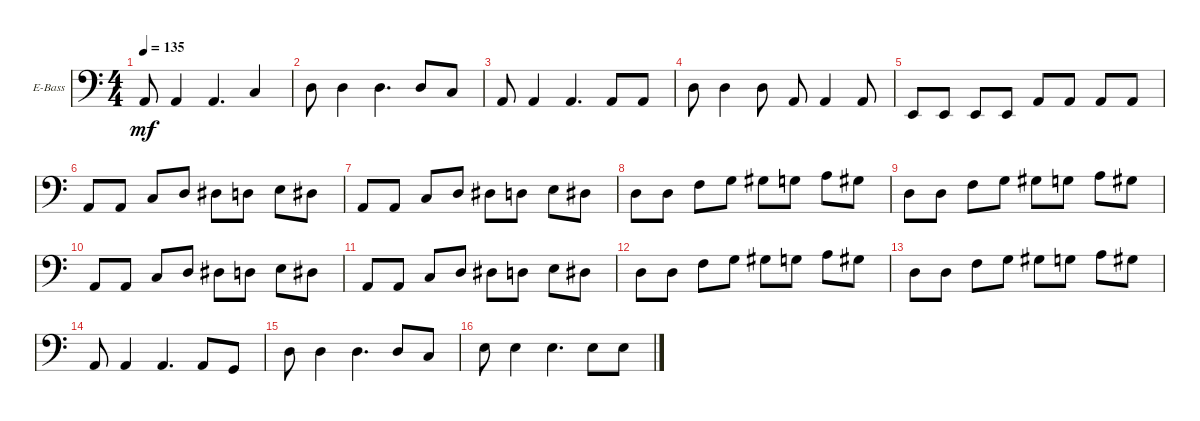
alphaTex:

\defaultSystemsLayout 4
\bracketExtendMode groupsimilarinstruments
\firstSystemTrackNameOrientation horizontal
\otherSystemsTrackNameOrientation horizontal
\track ("Electric Bass" "E-Bass") {instrument electricbassfinger}
\staff {score}
\tuning (G2 D2 A1 E1)
\ts (4 4)
\tempo 135
\clef f4
\ks c
5.4.8{dy mf} 5.4.4 5.4.4{d} 3.3.4 |
5.3.8 5.3.4 5.3.4{d} 5.3.8 3.3.8 |
5.4.8 5.4.4 5.4.4{d} 5.4.8 5.4.8 |
5.3.8 5.3.4 5.3.8 5.4.8 5.4.4 5.4.8 |
0.4.8 0.4.8 0.4.8 0.4.8 5.4.8 5.4.8 5.4.8 5.4.8 |
5.4.8 5.4.8 8.4.8 5.3.8 6.3.8 5.3.8 7.3.8 6.3.8 |
5.4.8 5.4.8 8.4.8 5.3.8 6.3.8 5.3.8 7.3.8 6.3.8 |
5.3.8 5.3.8 8.3.8 5.2.8 6.2.8 5.2.8 7.2.8 6.2.8 |
5.3.8 5.3.8 8.3.8 5.2.8 6.2.8 5.2.8 7.2.8 6.2.8 |
5.4.8 5.4.8 8.4.8 5.3.8 6.3.8 5.3.8 7.3.8 6.3.8 |
5.4.8 5.4.8 8.4.8 5.3.8 6.3.8 5.3.8 7.3.8 6.3.8 |
5.3.8 5.3.8 8.3.8 5.2.8 6.2.8 5.2.8 7.2.8 6.2.8 |
5.3.8 5.3.8 8.3.8 5.2.8 6.2.8 5.2.8 7.2.8 6.2.8 |
5.4.8 5.4.4 5.4.4{d} 5.4.8 3.4.8 |
5.3.8 5.3.4 5.3.4{d} 5.3.8 3.3.8 |
7.3.8 7.3.4 7.3.4{d} 7.3.8 7.3.8
